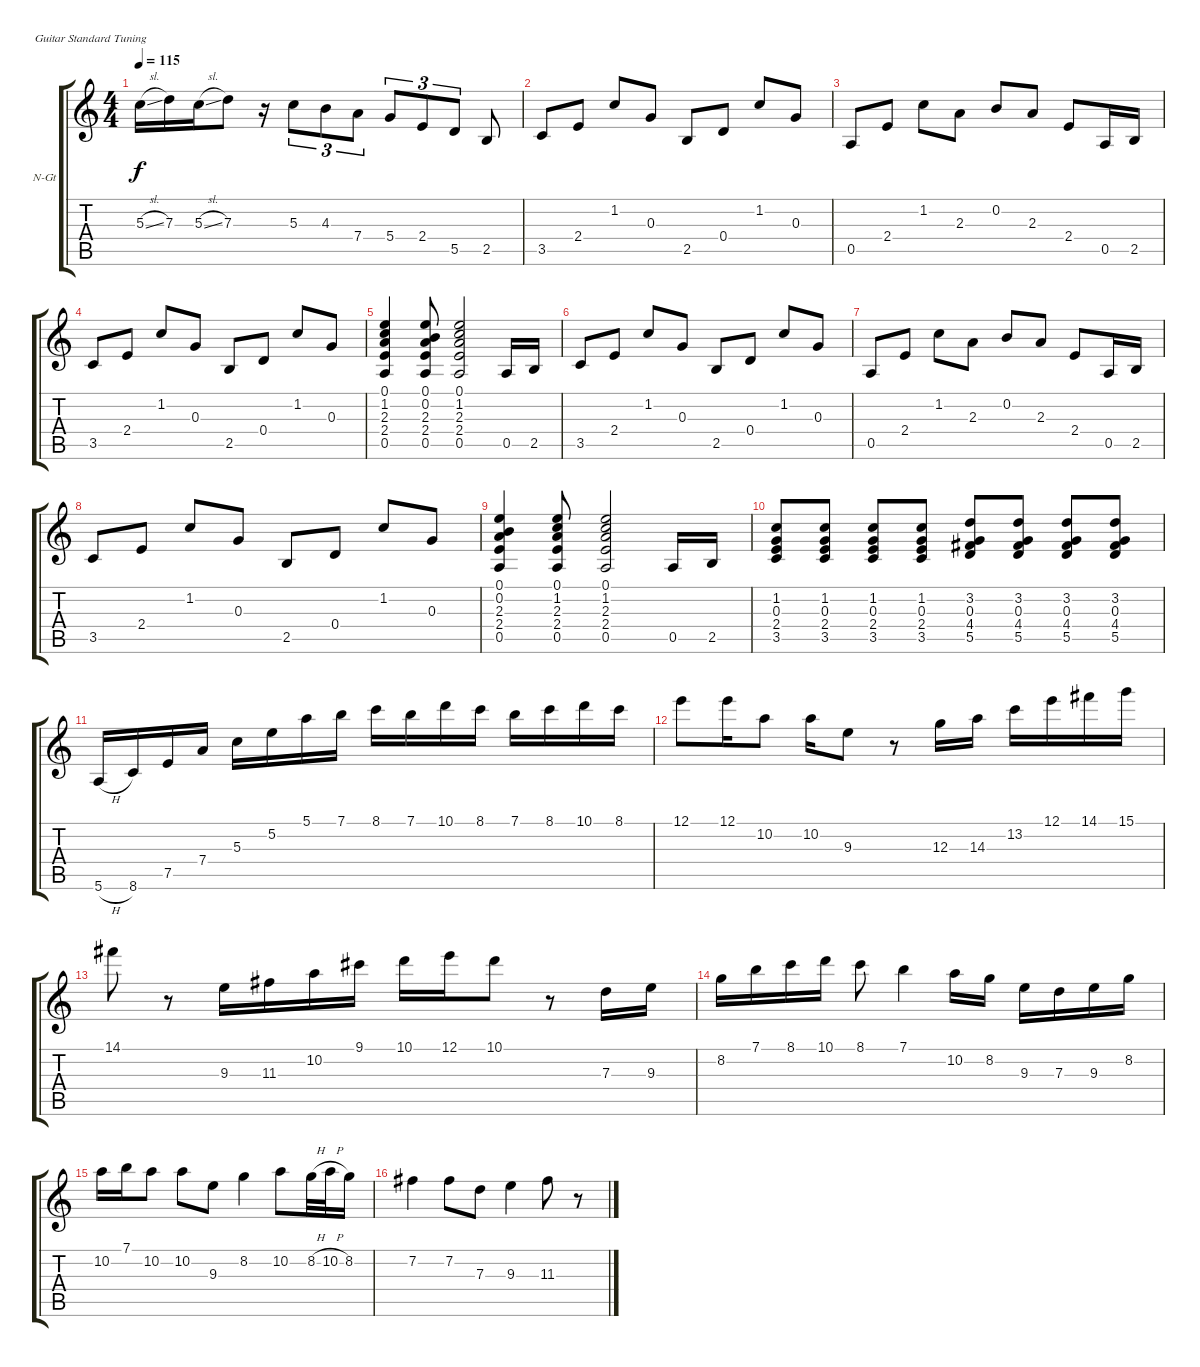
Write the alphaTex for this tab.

\bracketExtendMode groupsimilarinstruments
\firstSystemTrackNameOrientation horizontal
\otherSystemsTrackNameOrientation horizontal
\track ("Rodrigo" "N-Gt") {instrument acousticguitarnylon}
\staff {score tabs}
\tuning (E4 B3 G3 D3 A2 E2)
\ts (4 4)
\tempo 115
\clef g2
\ks c
5.3{sl}.16{dy f} 7.3.16 5.3{sl}.16 7.3.8 r.16 5.3.8{tu (3 2)} 4.3.8{tu (3 2)} 7.4.8{tu (3 2)} 5.4.8{tu (3 2)} 2.4.8{tu (3 2)} 5.5.8{tu (3 2)} 2.5.8 |
3.5.8 2.4.8 1.2.8 0.3.8 2.5.8 0.4.8 1.2.8 0.3.8 |
0.5.8 2.4.8 1.2.8 2.3.8 0.2.8 2.3.8 2.4.8 0.5.16 2.5.16 |
3.5.8 2.4.8 1.2.8 0.3.8 2.5.8 0.4.8 1.2.8 0.3.8 |
(0.1 1.2 2.3 2.4 0.5).4 (0.1 0.2 2.3 2.4 0.5).8 (0.1 1.2 2.3 2.4 0.5).2 0.5.16 2.5.16 |
3.5.8 2.4.8 1.2.8 0.3.8 2.5.8 0.4.8 1.2.8 0.3.8 |
0.5.8 2.4.8 1.2.8 2.3.8 0.2.8 2.3.8 2.4.8 0.5.16 2.5.16 |
3.5.8 2.4.8 1.2.8 0.3.8 2.5.8 0.4.8 1.2.8 0.3.8 |
(0.1 0.2 2.3 2.4 0.5).4 (0.1 1.2 2.3 2.4 0.5).8 (0.1 1.2 2.3 2.4 0.5).2 0.5.16 2.5.16 |
(1.2 0.3 2.4 3.5).8 (1.2 0.3 2.4 3.5).8 (1.2 0.3 2.4 3.5).8 (1.2 0.3 2.4 3.5).8 (3.2 0.3 4.4 5.5).8 (3.2 0.3 4.4 5.5).8 (3.2 0.3 4.4 5.5).8 (3.2 0.3 4.4 5.5).8 |
5.6{h}.16 8.6.16 7.5.16 7.4.16 5.3.16 5.2.16 5.1.16 7.1.16 8.1.16 7.1.16 10.1.16 8.1.16 7.1.16 8.1.16 10.1.16 8.1.16 |
12.1.8 12.1.16 10.2.8 10.2.16 9.3.8 r.8 12.3.16 14.3.16 13.2.16 12.1.16 14.1.16 15.1.16 |
14.1.8 r.8 9.3.16 11.3.16 10.2.16 9.1.16 10.1.16 12.1.16 10.1.8 r.8 7.3.16 9.3.16 |
8.2.16 7.1.16 8.1.16 10.1.16 8.1.8 7.1.4 10.2.16 8.2.16 9.3.16 7.3.16 9.3.16 8.2.16 |
10.2.16 7.1.16 10.2.8 10.2.8 9.3.8 8.2.4 10.2.8 8.2{h}.32 10.2{h}.32 8.2.16 |
7.2.4 7.2.8 7.3.8 9.3.4 11.3.8 r.8
